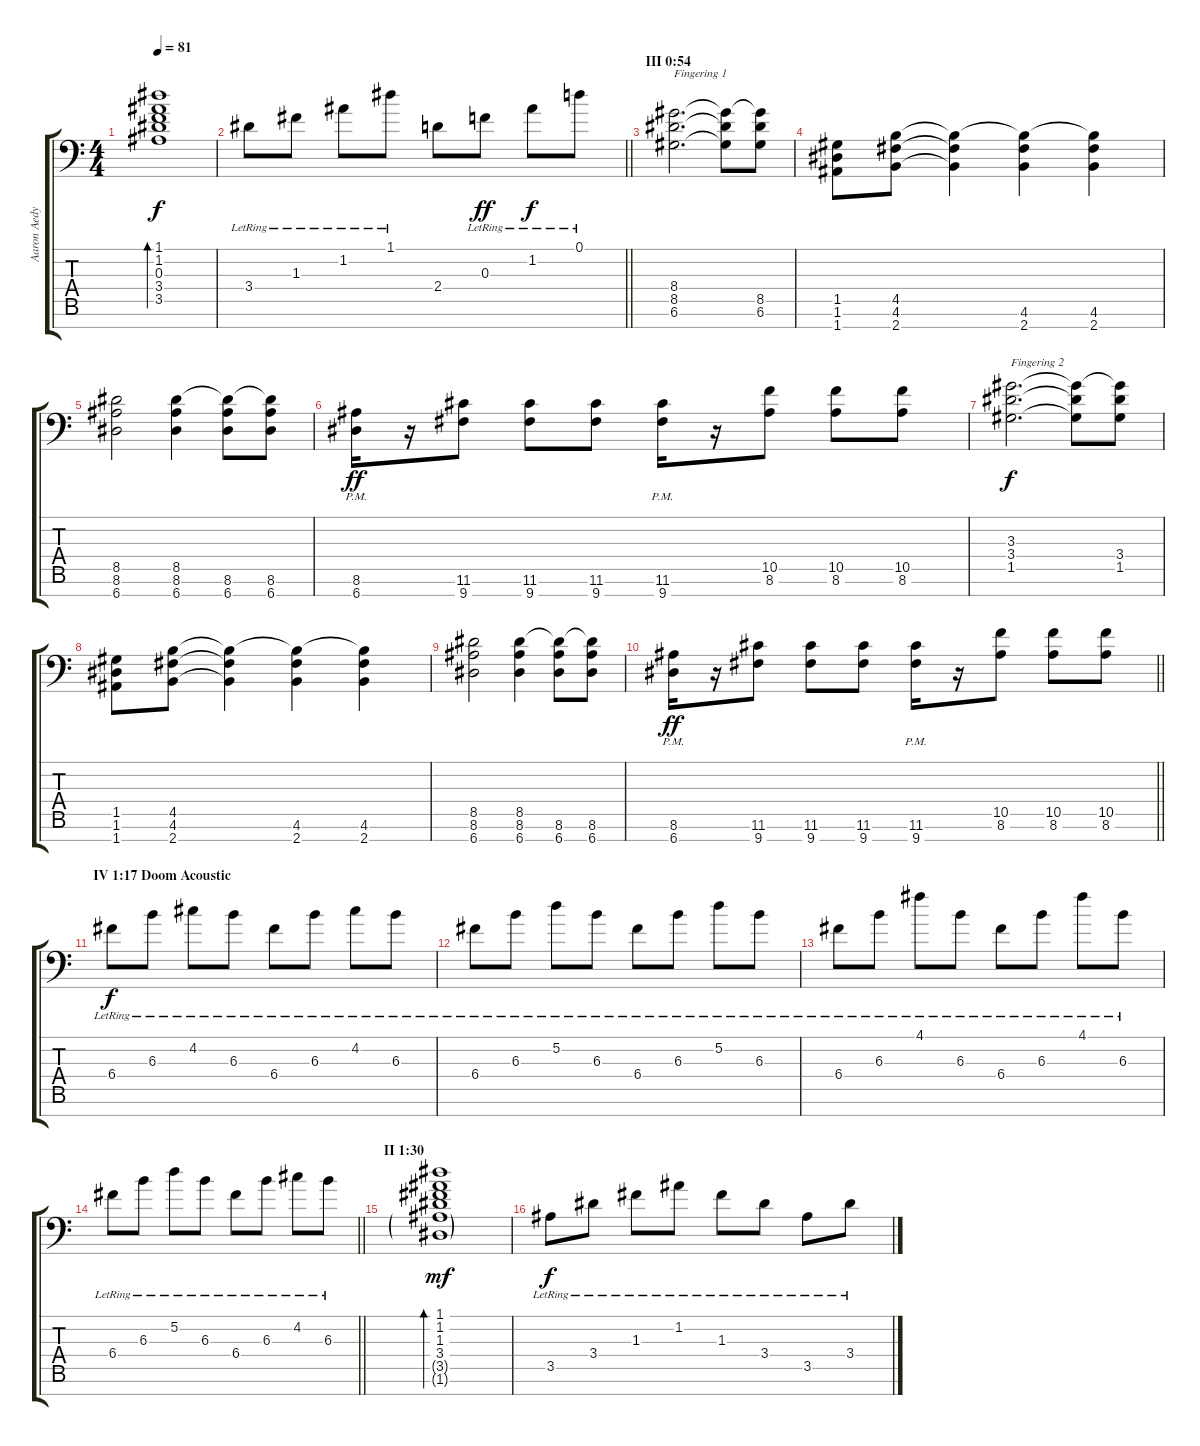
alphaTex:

\track ("Aaron Aedy (rhythm guitar) A-Tuning" "Aaron Aedy") {instrument distortionguitar}
\staff {score tabs}
\tuning (D4 A3 F3 C3 G2 D2 A1) {hide}
\ts (4 4)
\tempo 81
\clef f4
\ks c
(1.1 1.2 0.3 3.4 3.5).1{bd 60 dy f} |
\barLineRight lightlight
3.4{lr}.8 1.3{lr}.8 1.2{lr}.8 1.1{lr}.8 2.4.8 0.3{lr}.8{dy ff} 1.2{lr}.8{dy f} 0.1{lr}.8 |
\section ("" "III 0:54")
(8.4 8.5 6.6).2{d txt "Fingering 1" instrument distortionguitar} (8.4{t} 8.5{t} 6.6{t}).8 (8.4{t} 8.5 6.6).8 |
(1.5 1.6 1.7).8 (4.5 4.6 2.7).8 (4.5{t} 4.6{t} 2.7{t}).4 (4.5{t} 4.6 2.7).4 (4.5{t} 4.6 2.7).4 |
(8.5 8.6 6.7).2 (8.5 8.6 6.7).4 (8.5{t} 8.6 6.7).8 (8.5{t} 8.6 6.7).8 |
(8.6{pm} 6.7{pm}).16{dy ff} r.16 (11.6 9.7).8 (11.6 9.7).8 (11.6 9.7).8 (11.6{pm} 9.7{pm}).16 r.16 (10.5 8.6).8 (10.5 8.6).8 (10.5 8.6).8 |
(3.3 3.4 1.5).2{d txt "Fingering 2" dy f} (3.3{t} 3.4{t} 1.5{t}).8 (3.3{t} 3.4 1.5).8 |
(1.5 1.6 1.7).8 (4.5 4.6 2.7).8 (4.5{t} 4.6{t} 2.7{t}).4 (4.5{t} 4.6 2.7).4 (4.5{t} 4.6 2.7).4 |
(8.5 8.6 6.7).2 (8.5 8.6 6.7).4 (8.5{t} 8.6 6.7).8 (8.5{t} 8.6 6.7).8 |
\barLineRight lightlight
(8.6{pm} 6.7{pm}).16{dy ff} r.16 (11.6 9.7).8 (11.6 9.7).8 (11.6 9.7).8 (11.6{pm} 9.7{pm}).16 r.16 (10.5 8.6).8 (10.5 8.6).8 (10.5 8.6).8 |
\section ("" "IV 1:17 Doom Acoustic")
6.4{lr}.8{dy f instrument electricguitarclean} 6.3{lr}.8 4.2{lr}.8 6.3{lr}.8 6.4{lr}.8 6.3{lr}.8 4.2{lr}.8 6.3{lr}.8 |
6.4{lr}.8 6.3{lr}.8 5.2{lr}.8 6.3{lr}.8 6.4{lr}.8 6.3{lr}.8 5.2{lr}.8 6.3{lr}.8 |
6.4{lr}.8 6.3{lr}.8 4.1{lr}.8 6.3{lr}.8 6.4{lr}.8 6.3{lr}.8 4.1{lr}.8 6.3{lr}.8 |
\barLineRight lightlight
6.4{lr}.8 6.3{lr}.8 5.2{lr}.8 6.3{lr}.8 6.4{lr}.8 6.3{lr}.8 4.2{lr}.8 6.3{lr}.8 |
\section ("" "II 1:30")
(1.1 1.2 1.3 3.4 3.5{g} 1.6{g}).1{bd 60 dy mf instrument electricguitarclean} |
3.5{lr}.8{dy f} 3.4{lr}.8 1.3{lr}.8 1.2{lr}.8 1.3{lr}.8 3.4{lr}.8 3.5{lr}.8 3.4{lr}.8
